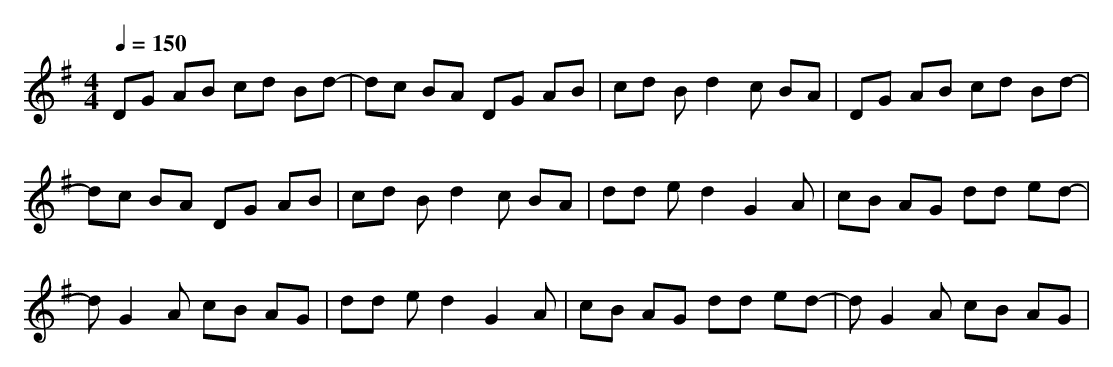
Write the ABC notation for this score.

X:1
T:
M: 4/4
L: 1/8
Q:1/4=150
K:G % 1 sharps
DG AB cd Bd-|dc BA DG AB|cd Bd2c BA|DG AB cd Bd-|
dc BA DG AB|cd Bd2c BA|dd ed2G2A|cB AG dd ed-|
dG2A cB AG|dd ed2G2A|cB AG dd ed-|dG2A cB AG|
